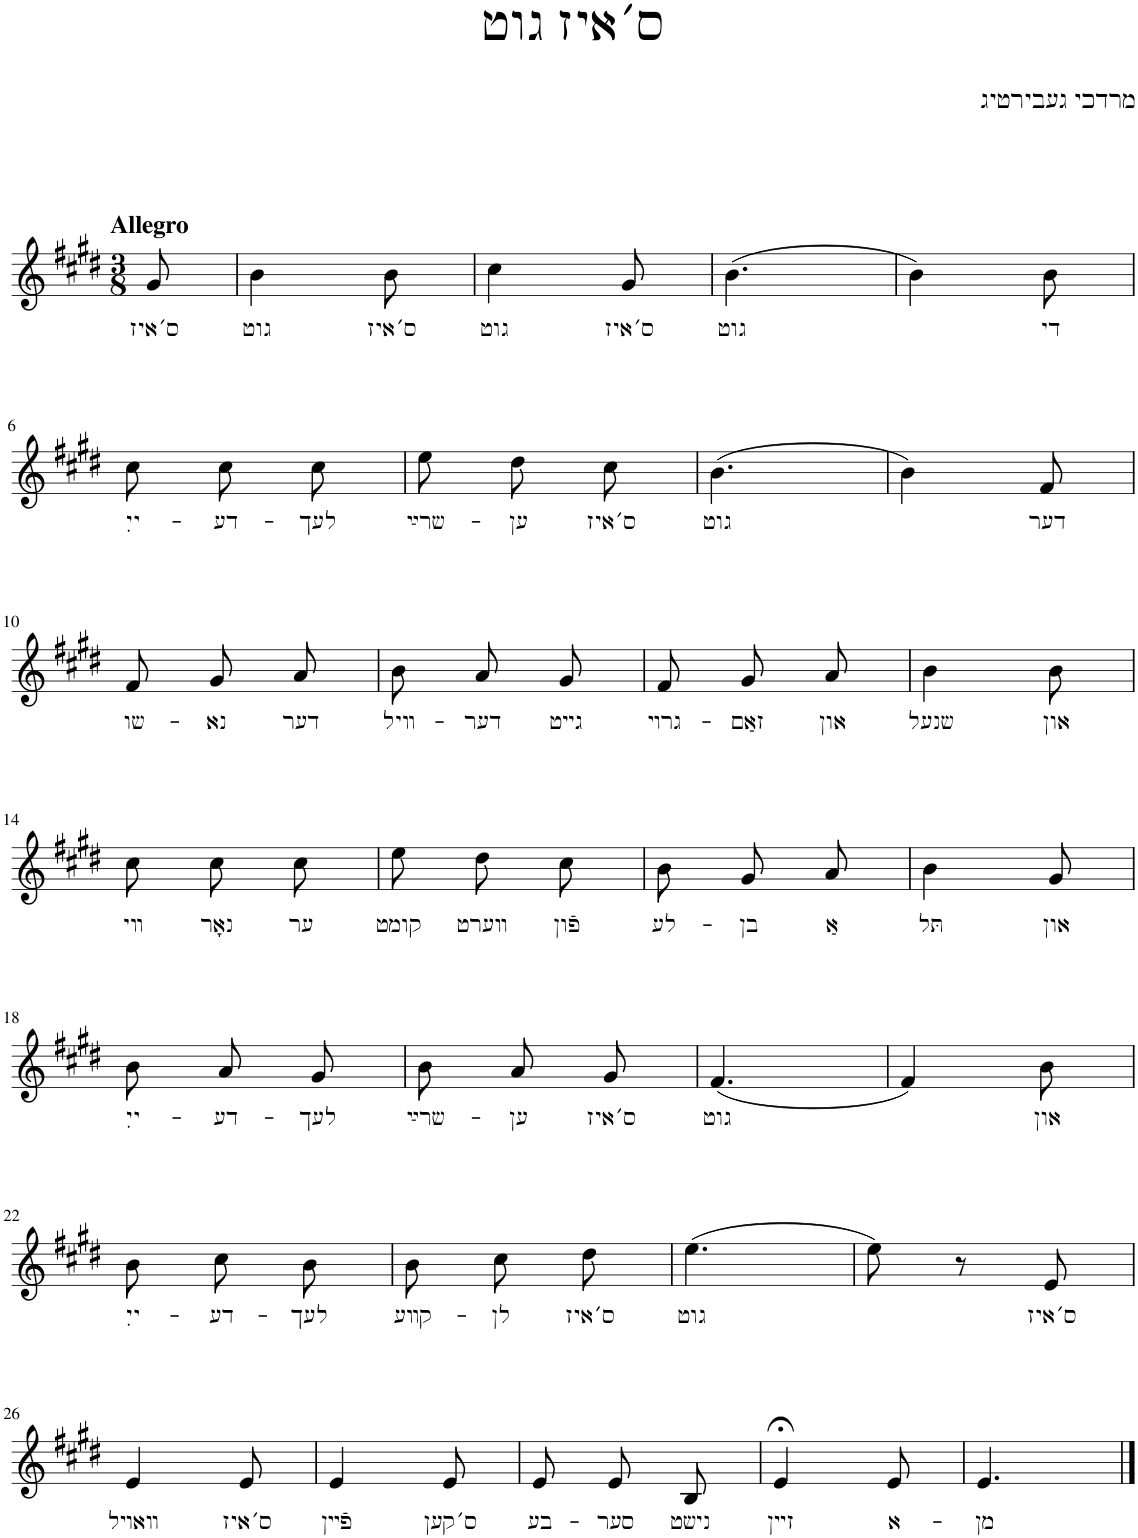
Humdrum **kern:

**kern	**text
*part1	*part1
*staff1	*staff1
*I"Piano	*
*I'Pno.	*
*clefG2	*
*k[f#c#g#d#]	*
*M3/8	*
=1	=1
!LO:TX:a:B:t=Allegro	!
!	!LO:LY:b
8g#/	ס׳איז
=2	=2
!	!LO:LY:b
4b\	גוט
!	!LO:LY:b
8b\	ס׳איז
=3	=3
!	!LO:LY:b
4cc#\	גוט
!	!LO:LY:b
8g#/	ס׳איז
=4	=4
!	!LO:LY:b
(4.b\	גוט
=5	=5
4b\)	.
!	!LO:LY:b
8b\	די
!!LO:LB:g=z
=6	=6
!	!LO:LY:b
8cc#\L	ייׅ-
!	!LO:LY:b
8cc#\	-דע-
!	!LO:LY:b
8cc#\J	-לעך
=7	=7
!	!LO:LY:b
8ee\L	שרײַ-
!	!LO:LY:b
8dd#\	-ען
!	!LO:LY:b
8cc#\J	ס׳איז
=8	=8
!	!LO:LY:b
(4.b\	גוט
=9	=9
4b\)	.
!	!LO:LY:b
8f#/	דער
!!LO:LB:g=z
=10	=10
!	!LO:LY:b
8f#/L	שו-
!	!LO:LY:b
8g#/	-נא
!	!LO:LY:b
8a/J	דער
=11	=11
!	!LO:LY:b
8b/L	װיל-
!	!LO:LY:b
8a/	-דער
!	!LO:LY:b
8g#/J	גײט
=12	=12
!	!LO:LY:b
8f#/L	גרױ-
!	!LO:LY:b
8g#/	-זאַם
!	!LO:LY:b
8a/J	און
=13	=13
!	!LO:LY:b
4b\	שנעל
!	!LO:LY:b
8b\	און
!!LO:LB:g=z
=14	=14
!	!LO:LY:b
8cc#\L	װי
!	!LO:LY:b
8cc#\	נאָר
!	!LO:LY:b
8cc#\J	ער
=15	=15
!	!LO:LY:b
8ee\L	קומט
!	!LO:LY:b
8dd#\	װערט
!	!LO:LY:b
8cc#\J	פֿון
=16	=16
!	!LO:LY:b
8b/L	לע-
!	!LO:LY:b
8g#/	-בן
!	!LO:LY:b
8a/J	אַ
=17	=17
!	!LO:LY:b
4b\	תּל
!	!LO:LY:b
8g#/	און
!!LO:LB:g=z
=18	=18
!	!LO:LY:b
8b/L	ייׅ-
!	!LO:LY:b
8a/	-דע-
!	!LO:LY:b
8g#/J	-לעך
=19	=19
!	!LO:LY:b
8b/L	שרײַ-
!	!LO:LY:b
8a/	-ען
!	!LO:LY:b
8g#/J	ס׳איז
=20	=20
!	!LO:LY:b
(4.f#/	גוט
=21	=21
4f#/)	.
!	!LO:LY:b
8b\	און
!!LO:LB:g=z
=22	=22
!	!LO:LY:b
8b\L	ייׅ-
!	!LO:LY:b
8cc#\	-דע-
!	!LO:LY:b
8b\J	-לעך
=23	=23
!	!LO:LY:b
8b\L	קװע-
!	!LO:LY:b
8cc#\	-לן
!	!LO:LY:b
8dd#\J	ס׳איז
=24	=24
!	!LO:LY:b
(4.ee\	גוט
=25	=25
8ee\)	.
8r	.
!	!LO:LY:b
8e/	ס׳איז
!!LO:LB:g=z
=26	=26
!	!LO:LY:b
4e/	װאױל
!	!LO:LY:b
8e/	ס׳איז
=27	=27
!	!LO:LY:b
4e/	פֿײן
!	!LO:LY:b
8e/	ס׳קען
=28	=28
!	!LO:LY:b
8e/L	בע-
!	!LO:LY:b
8e/	-סער
!	!LO:LY:b
8B/J	נישט
=29	=29
!	!LO:LY:b
4e;</	זײן
!	!LO:LY:b
8e/	א-
=30	=30
!	!LO:LY:b
4.e/	-מן
==	==
*-	*-
